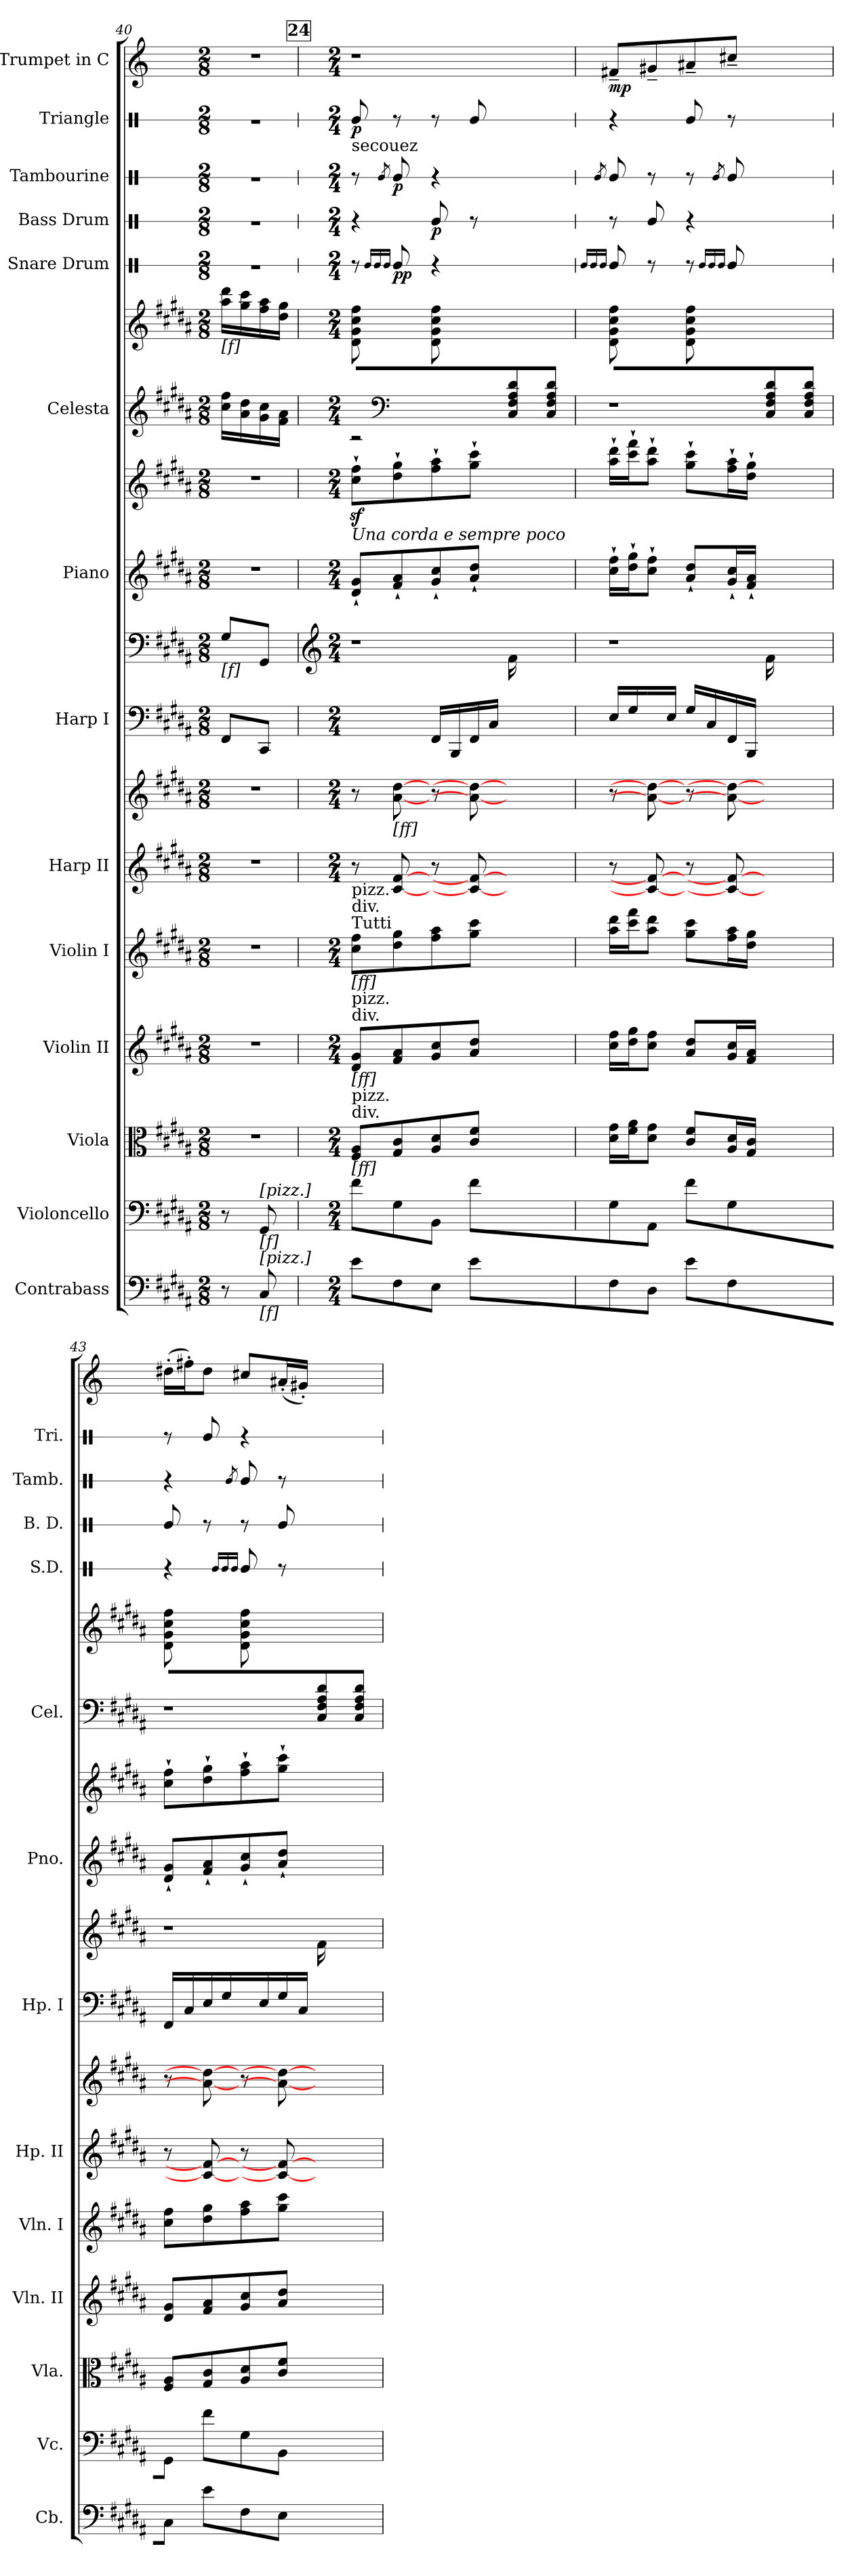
**kern	**kern	**kern	**kern	**kern	**kern	**kern	**kern	**kern	**kern	**kern	**kern	**kern	**kern	**dynam	**kern	**dynam	**kern	**dynam	**kern	**dynam	**kern	**dynam
*part14	*part13	*part12	*part11	*part10	*part9	*part9	*part8	*part8	*part7	*part7	*part6	*part6	*part5	*part5	*part4	*part4	*part3	*part3	*part2	*part2	*part1	*part1
*staff18	*staff17	*staff16	*staff15	*staff14	*staff13	*staff12	*staff11	*staff10	*staff9	*staff8	*staff7	*staff6	*staff5	*staff5	*staff4	*staff4	*staff3	*staff3	*staff2	*staff2	*staff1	*staff1
*I"Contrabass	*I"Violoncello	*I"Viola	*I"Violin II	*I"Violin I	*I"Harp II	*	*I"Harp I	*	*I"Piano	*	*I"Celesta	*	*I"Snare Drum	*	*I"Bass Drum	*	*I"Tambourine	*	*I"Triangle	*	*I"Trumpet in C	*
*I'Cb.	*I'Vc.	*I'Vla.	*I'Vln. II	*I'Vln. I	*I'Hp. II	*	*I'Hp. I	*	*I'Pno.	*	*I'Cel.	*	*I'S.D.	*	*I'B. D.	*	*I'Tamb.	*	*I'Tri.	*	*	*
!!LO:PB:g=z
*	*	*	*	*	*	*	*	*	*	*	*	*	*stria1	*	*stria1	*	*stria1	*	*stria1	*	*	*
*clefF4	*clefF4	*clefC3	*clefG2	*clefG2	*clefG2	*clefG2	*clefF4	*clefF4	*clefG2	*clefG2	*clefG2	*clefG2	*clefX	*	*clefX	*	*clefX	*	*clefX	*	*clefG2	*
*ITrd7c12	*	*	*	*	*	*	*	*	*	*	*ITrd-7c-12	*ITrd-7c-12	*	*	*	*	*	*	*	*	*	*
*k[f#c#g#d#a#]	*k[f#c#g#d#a#]	*k[f#c#g#d#a#]	*k[f#c#g#d#a#]	*k[f#c#g#d#a#]	*k[f#c#g#d#a#]	*k[f#c#g#d#a#]	*k[f#c#g#d#a#]	*k[f#c#g#d#a#]	*k[f#c#g#d#a#]	*k[f#c#g#d#a#]	*k[f#c#g#d#a#]	*k[f#c#g#d#a#]	*k[]	*	*k[]	*	*k[]	*	*k[]	*	*k[]	*
*M2/8	*M2/8	*M2/8	*M2/8	*M2/8	*M2/8	*M2/8	*M2/8	*M2/8	*M2/8	*M2/8	*M2/8	*M2/8	*M2/8	*	*M2/8	*	*M2/8	*	*M2/8	*	*M2/8	*
*MM72	*MM72	*MM72	*MM72	*MM72	*MM72	*MM72	*MM72	*MM72	*MM72	*MM72	*MM72	*MM72	*MM72	*	*MM72	*	*MM72	*	*MM72	*	*MM72	*
=40	=40	=40	=40	=40	=40	=40	=40	=40	=40	=40	=40	=40	=40	=40	=40	=40	=40	=40	=40	=40	=40	=40
!	!	!	!	!	!	!	!	!	!	!	!	!LO:TX:b:t=[f]	!	!	!	!	!	!	!	!	!	!
!	!	!	!	!	!	!	!	!LO:TX:b:t=[f]	!	!	!	!	!	!	!	!	!	!	!	!	!	!
!	!	!LO:N:vis=1	!LO:N:vis=1	!LO:N:vis=1	!LO:N:vis=1	!LO:N:vis=1	!	!	!LO:N:vis=1	!LO:N:vis=1	!	!	!LO:N:vis=1	!	!LO:N:vis=1	!	!LO:N:vis=1	!	!LO:N:vis=1	!	!LO:N:vis=1	!
8r	8r	4r	4r	4r	4r	4r	8FF#i/L	8G#i/L	4r	4r	16ccc#i\ 16fff#iLL	16aaa#i\ 16dddd#iLL	4r	.	4r	.	4r	.	4r	.	4r	.
.	.	.	.	.	.	.	.	.	.	.	16aa#i\ 16ddd#i	16ggg#i\ 16cccc#i	.	.	.	.	.	.	.	.	.	.
!	!LO:TX:a:t=[pizz.]	!	!	!	!	!	!	!	!	!	!	!	!	!	!	!	!	!	!	!	!	!
!	!LO:TX:b:t=[f]	!	!	!	!	!	!	!	!	!	!	!	!	!	!	!	!	!	!	!	!	!
!LO:TX:a:t=[pizz.]	!	!	!	!	!	!	!	!	!	!	!	!	!	!	!	!	!	!	!	!	!	!
!LO:TX:b:t=[f]	!	!	!	!	!	!	!	!	!	!	!	!	!	!	!	!	!	!	!	!	!	!
8CC#i/	8GG#i/	.	.	.	.	.	8CC#i/J	8GG#i/J	.	.	16gg#i\ 16ccc#i	16fff#i\ 16aaa#i	.	.	.	.	.	.	.	.	.	.
.	.	.	.	.	.	.	.	.	.	.	16ff#i\ 16aa#iJJ	16ddd#i\ 16ggg#iJJ	.	.	.	.	.	.	.	.	.	.
!!LO:REH:place=s1:B:color=#000000:enc=box:fs=14.284:t=24
=41	=41	=41	=41	=41	=41	=41	=41	=41	=41	=41	=41	=41	=41	=41	=41	=41	=41	=41	=41	=41	=41	=41
*	*	*	*	*	*	*	*	*clefG2	*	*	*	*	*	*	*	*	*	*	*	*	*	*
*M2/4	*M2/4	*M2/4	*M2/4	*M2/4	*M2/4	*M2/4	*M2/4	*M2/4	*M2/4	*M2/4	*M2/4	*M2/4	*M2/4	*	*M2/4	*	*M2/4	*	*M2/4	*	*M2/4	*
!	!	!	!	!	!	!	!	!	!	!	!	!	!	!	!	!	!LO:TX:a:t=secouez	!	!	!	!	!
!	!	!	!	!	!	!	!	!	!	!LO:TX:b:i:t=Una corda e sempre poco	!	!	!	!	!	!	!	!	!	!	!	!
!	!	!	!	!LO:TX:b:t=[ff]	!	!	!	!	!	!	!	!	!	!	!	!	!	!	!	!	!	!
!	!	!	!	!LO:TX:a:t=Tutti	!	!	!	!	!	!	!	!	!	!	!	!	!	!	!	!	!	!
!	!	!	!	!LO:TX:t=div.	!	!	!	!	!	!	!	!	!	!	!	!	!	!	!	!	!	!
!	!	!	!	!LO:TX:t=pizz.	!	!	!	!	!	!	!	!	!	!	!	!	!	!	!	!	!	!
!	!	!	!LO:TX:b:t=[ff]	!	!	!	!	!	!	!	!	!	!	!	!	!	!	!	!	!	!	!
!	!	!	!LO:TX:a:t=div.	!	!	!	!	!	!	!	!	!	!	!	!	!	!	!	!	!	!	!
!	!	!	!LO:TX:t=pizz.	!	!	!	!	!	!	!	!	!	!	!	!	!	!	!	!	!	!	!
!	!	!LO:TX:b:t=[ff]	!	!	!	!	!	!	!	!	!	!	!	!	!	!	!	!	!	!	!	!
!	!	!LO:TX:a:t=div.	!	!	!	!	!	!	!	!	!	!	!	!	!	!	!	!	!	!	!	!
!	!	!LO:TX:t=pizz.	!	!	!	!	!	!	!	!	!	!	!	!	!	!	!	!	!	!	!	!
!	!	!	!	!	!	!	!	!LO:N:vis=1	!	!	!LO:N:vis=1	!	!	!	!	!	!	!	!	!	!LO:N:vis=1	!
8Ei\L	8f#i\L	8F#i/ 8A#iL	8d#i/ 8g#iL	8cc#i\ 8ff#iL	8r	8r	16ryy	2r	8d#i/` 8g#i`L	8cc#i\z` 8ff#iz`L	2r	8dd#i\ 8gg#i 8ccc#i 8fff#iL	8r	.	4r	.	8r	.	8Rei/	p	2r	.
.	.	.	.	.	.	.	16Ei/	.	.	.	.	.	.	.	.	.	.	.	.	.	.	.
*	*	*	*	*	*	*	*	*	*	*	*clefF4	*	*	*	*	*	*	*	*	*	*	*
.	.	.	.	.	.	.	.	.	.	.	.	.	16qRei/LL	.	.	.	.	.	.	.	.	.
.	.	.	.	.	.	.	.	.	.	.	.	.	16qRei/	.	.	.	.	.	.	.	.	.
.	.	.	.	.	.	.	.	.	.	.	.	.	16qRei/JJ	.	.	.	8qRei/	.	.	.	.	.
!	!	!	!	!	!	!LO:TX:b:t=[ff]	!	!	!	!	!	!	!	!	!	!	!	!	!	!	!	!
8FF#i\	8G#i\	8G#i/ 8c#i	8f#i/ 8a#i	8dd#i\ 8gg#i	[<8c#i/ [>8f#i	[<8a#i\ [>8dd#i	16G#i/	.	8f#i/` 8a#i`	8dd#i\` 8gg#i`	.	8ryy	8Rei/	pp	.	.	8Rei/	p	8r	.	.	.
.	.	.	.	.	.	.	16C#i/JJ	.	.	.	.	.	.	.	.	.	.	.	.	.	.	.
8EEi\J	8BBi\J	8A#i/ 8d#i	8g#i/ 8cc#i	8ff#i\ 8aa#i	8r	8r	16FF#i/LL	.	8g#i/` 8cc#i`	8ff#i\` 8aa#i`	.	8dd#i\ 8gg#i 8ccc#i 8fff#iL	4r	.	8Rei/	p	4r	.	8r	.	.	.
.	.	.	.	.	.	.	16BBBi/	.	.	.	.	.	.	.	.	.	.	.	.	.	.	.
8Ei\L	8f#i\L	8c#i/ 8f#iJ	8a#i/ 8dd#iJ	8gg#i\ 8ccc#iJ	8c#i/_< 8f#i_>	8a#i\_< 8dd#i_>	16FF#i/	.	8a#i/` 8dd#i`J	8gg#i\` 8ccc#i`J	.	4.ryy	.	.	8r	.	.	.	8Rei/	.	.	.
.	.	.	.	.	.	.	16C#i/JJ	.	.	.	.	.	.	.	.	.	.	.	.	.	.	.
4ryy	4ryy	4ryy	4ryy	4ryy	4ryy	4ryy	4ryy	16f#i\LL	4ryy	4ryy	8c#i/ 8f#i 8a#i 8dd#iJ	.	4ryy	.	4ryy	.	4ryy	.	4ryy	.	4ryy	.
.	.	.	.	.	.	.	.	8.ryy	.	.	.	.	.	.	.	.	.	.	.	.	.	.
.	.	.	.	.	.	.	.	.	.	.	8c#i/ 8f#i 8a#i 8dd#iJ	.	.	.	.	.	.	.	.	.	.	.
=42	=42	=42	=42	=42	=42	=42	=42	=42	=42	=42	=42	=42	=42	=42	=42	=42	=42	=42	=42	=42	=42	=42
.	.	.	.	.	.	.	.	.	.	.	.	.	16qRei/LL	.	.	.	.	.	.	.	.	.
.	.	.	.	.	.	.	.	.	.	.	.	.	16qRei/	.	.	.	.	.	.	.	.	.
.	.	.	.	.	.	.	.	.	.	.	.	.	16qRei/JJ	.	.	.	8qRei/	.	.	.	.	.
!	!	!	!	!	!	!	!	!LO:N:vis=1	!	!	!LO:N:vis=1	!	!	!	!	!	!	!	!	!	!	!
8FF#i\	8G#i\	16d#i\ 16g#iLL	16cc#i\ 16ff#iLL	16aa#i\ 16ddd#iLL	8r	8r	16Ei/LL	2r	16cc#i\` 16ff#i`LL	16aa#i\` 16ddd#i`LL	2r	8dd#i\ 8gg#i 8ccc#i 8fff#iL	8Rei/	.	8r	.	8Rei/	.	4r	.	8f#X~i/L	mp
.	.	16f#i\ 16a#iJ	16dd#i\ 16gg#iJ	16ccc#i\ 16fff#iJ	.	.	16G#i/	.	16dd#i\` 16gg#i`J	16ccc#i\` 16fff#i`J	.	.	.	.	.	.	.	.	.	.	.	.
8DD#i\J	8AA#i\J	8d#i\ 8g#iJ	8cc#i\ 8ff#iJ	8aa#i\ 8ddd#iJ	8c#i/_< 8f#i_>	8a#i\_< 8dd#i_>	16ryy	.	8cc#i\` 8ff#i`J	8aa#i\` 8ddd#i`J	.	8ryy	8r	.	8Rei/	.	8r	.	.	.	8g#X~i/	.
.	.	.	.	.	.	.	16Ei/JJ	.	.	.	.	.	.	.	.	.	.	.	.	.	.	.
8Ei\L	8f#i\L	8c#i/ 8f#iL	8a#i/ 8dd#iL	8gg#i\ 8ccc#iL	8r	8r	16G#i/LL	.	8a#i/` 8dd#i`L	8gg#i\` 8ccc#i`L	.	8dd#i\ 8gg#i 8ccc#i 8fff#iL	8r	.	4r	.	8r	.	8Rei/	.	8a#X~i/	.
.	.	.	.	.	.	.	16C#i/	.	.	.	.	.	.	.	.	.	.	.	.	.	.	.
.	.	.	.	.	.	.	.	.	.	.	.	.	16qRei/LL	.	.	.	.	.	.	.	.	.
.	.	.	.	.	.	.	.	.	.	.	.	.	16qRei/	.	.	.	.	.	.	.	.	.
.	.	.	.	.	.	.	.	.	.	.	.	.	16qRei/JJ	.	.	.	8qRei/	.	.	.	.	.
8FF#i\	8G#i\	16A#i/ 16d#iL	16g#i/ 16cc#iL	16ff#i\ 16aa#iL	8c#i/_< 8f#i_>	8a#i\_< 8dd#i_>	16FF#i/	.	16g#i/` 16cc#i`L	16ff#i\` 16aa#i`L	.	4.ryy	8Rei/	.	.	.	8Rei/	.	8r	.	8cc#X~i/J	.
.	.	16G#i/ 16c#iJJ	16f#i/ 16a#iJJ	16dd#i\ 16gg#iJJ	.	.	16BBBi/JJ	.	16f#i/` 16a#i`JJ	16dd#i\` 16gg#i`JJ	.	.	.	.	.	.	.	.	.	.	.	.
4ryy	4ryy	4ryy	4ryy	4ryy	4ryy	4ryy	4ryy	16f#i\	4ryy	4ryy	8c#i/ 8f#i 8a#i 8dd#iJ	.	4ryy	.	4ryy	.	4ryy	.	4ryy	.	4ryy	.
.	.	.	.	.	.	.	.	8.ryy	.	.	.	.	.	.	.	.	.	.	.	.	.	.
.	.	.	.	.	.	.	.	.	.	.	8c#i/ 8f#i 8a#i 8dd#iJ	.	.	.	.	.	.	.	.	.	.	.
=43	=43	=43	=43	=43	=43	=43	=43	=43	=43	=43	=43	=43	=43	=43	=43	=43	=43	=43	=43	=43	=43	=43
!	!	!	!	!	!	!	!	!LO:N:vis=1	!	!	!LO:N:vis=1	!	!	!	!	!	!	!	!	!	!	!
8CC#i\J	8GG#i\J	8F#i/ 8A#iL	8d#i/ 8g#iL	8cc#i\ 8ff#iL	8r	8r	16FF#i/LL	2r	8d#i/` 8g#i`L	8cc#i\` 8ff#i`L	2r	8dd#i\ 8gg#i 8ccc#i 8fff#iL	4r	.	8Rei/	.	4r	.	8r	.	(16dd#X'i\LL	.
.	.	.	.	.	.	.	16C#i/	.	.	.	.	.	.	.	.	.	.	.	.	.	16ff#X'i\J)	.
8Ei\L	8f#i\L	8G#i/ 8c#i	8f#i/ 8a#i	8dd#i\ 8gg#i	8c#i/_< 8f#i_>	8a#i\_< 8dd#i_>	16Ei/	.	8f#i/` 8a#i`	8dd#i\` 8gg#i`	.	8ryy	.	.	8r	.	.	.	8Rei/	.	8dd#i\J	.
.	.	.	.	.	.	.	16G#i/JJ	.	.	.	.	.	.	.	.	.	.	.	.	.	.	.
.	.	.	.	.	.	.	.	.	.	.	.	.	16qRei/LL	.	.	.	.	.	.	.	.	.
.	.	.	.	.	.	.	.	.	.	.	.	.	16qRei/	.	.	.	.	.	.	.	.	.
.	.	.	.	.	.	.	.	.	.	.	.	.	16qRei/JJ	.	.	.	8qRei/	.	.	.	.	.
8FF#i\	8G#i\	8A#i/ 8d#i	8g#i/ 8cc#i	8ff#i\ 8aa#i	8r	8r	16ryy	.	8g#i/` 8cc#i`	8ff#i\` 8aa#i`	.	8dd#i\ 8gg#i 8ccc#i 8fff#iL	8Rei/	.	8r	.	8Rei/	.	4r	.	8cc#Xi/L	.
.	.	.	.	.	.	.	16Ei/	.	.	.	.	.	.	.	.	.	.	.	.	.	.	.
8EEi\J	8BBi\J	8c#i/ 8f#iJ	8a#i/ 8dd#iJ	8gg#i\ 8ccc#iJ	8c#i/_< 8f#i_>	8a#i\_< 8dd#i_>	16G#i/	.	8a#i/` 8dd#i`J	8gg#i\` 8ccc#i`J	.	4.ryy	8r	.	8Rei/	.	8r	.	.	.	(16a#X'i/L	.
.	.	.	.	.	.	.	16C#i/JJ	.	.	.	.	.	.	.	.	.	.	.	.	.	16g#X'i/JJ)	.
4ryy	4ryy	4ryy	4ryy	4ryy	4ryy	4ryy	4ryy	16f#i\LL	4ryy	4ryy	8c#i/ 8f#i 8a#i 8dd#iJ	.	4ryy	.	4ryy	.	4ryy	.	4ryy	.	4ryy	.
.	.	.	.	.	.	.	.	8.ryy	.	.	.	.	.	.	.	.	.	.	.	.	.	.
.	.	.	.	.	.	.	.	.	.	.	8c#i/ 8f#i 8a#i 8dd#iJ	.	.	.	.	.	.	.	.	.	.	.
=	=	=	=	=	=	=	=	=	=	=	=	=	=	=	=	=	=	=	=	=	=	=
*-	*-	*-	*-	*-	*-	*-	*-	*-	*-	*-	*-	*-	*-	*-	*-	*-	*-	*-	*-	*-	*-	*-
